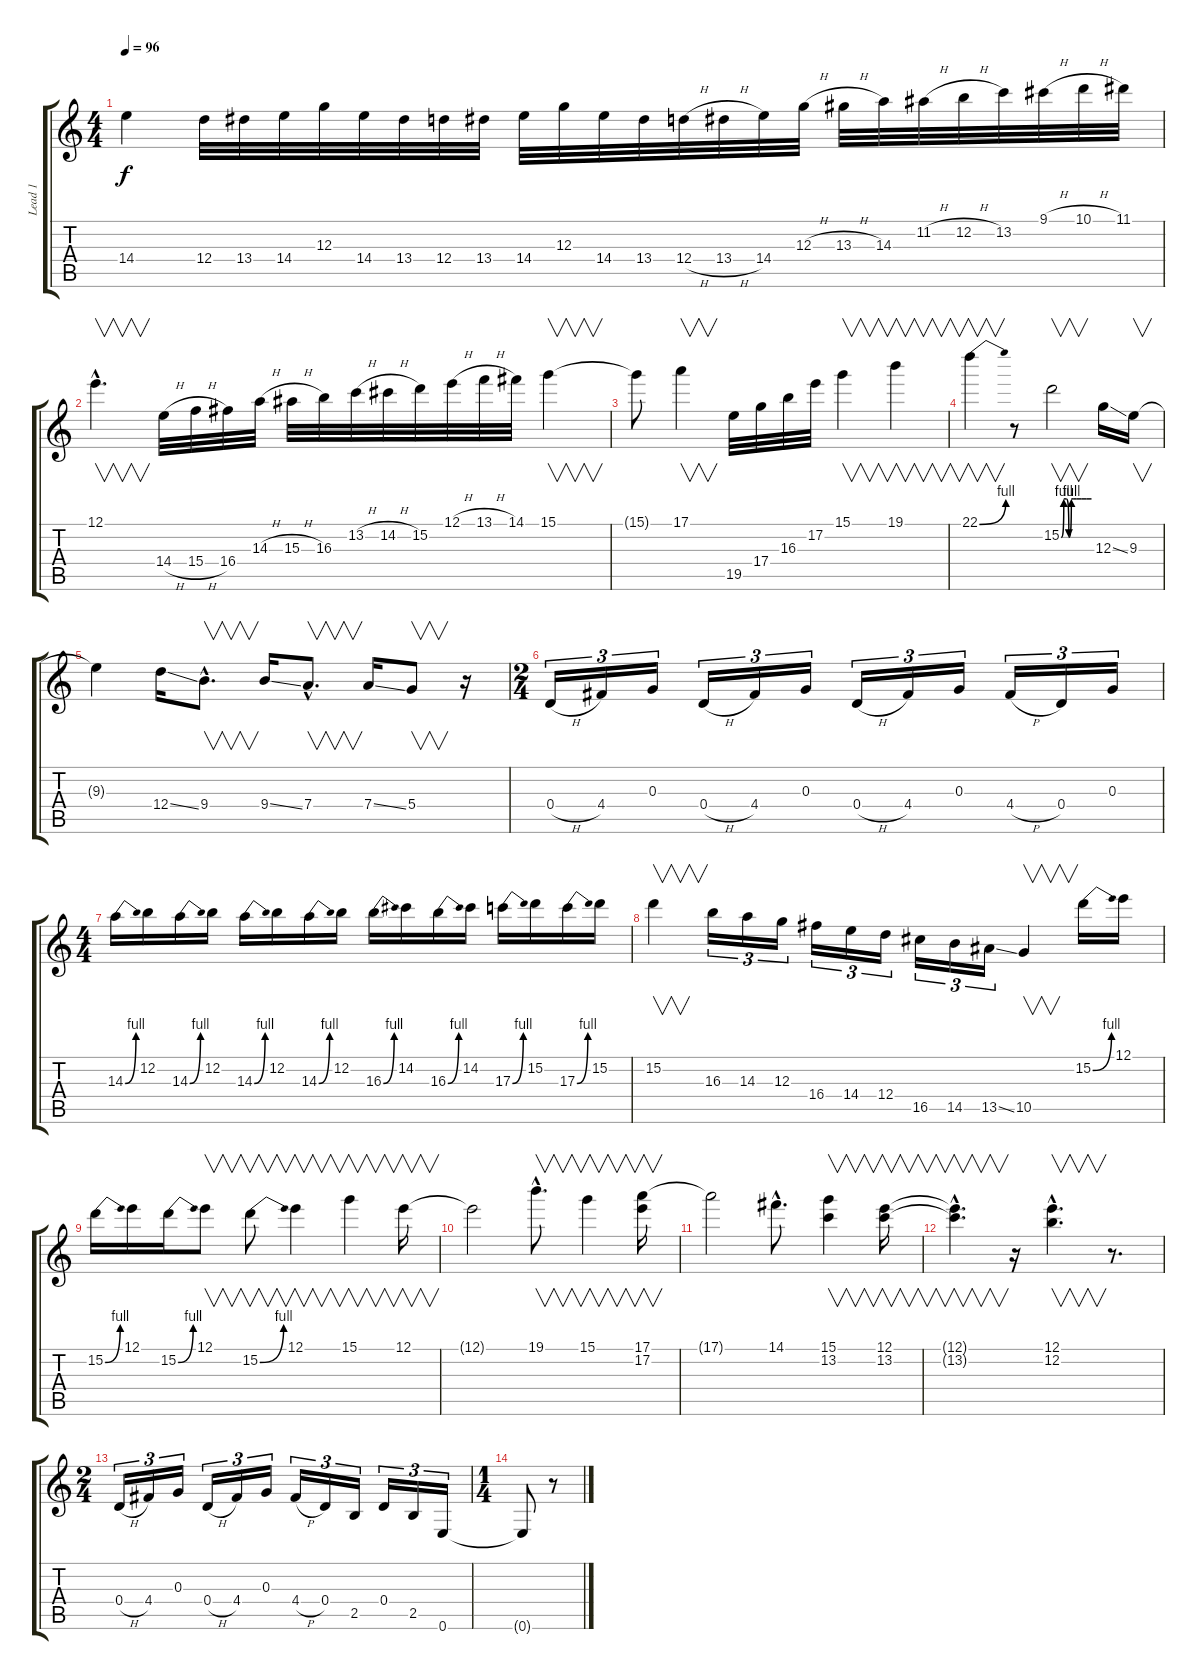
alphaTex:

\track ("Lead 1" "Lead 1") {instrument electricguitarmuted}
\staff {score tabs}
\tuning (E4 B3 G3 D3 A2 E2) {hide}
\ts (4 4)
\tempo 96
\clef g2
\ks c
14.4{t}.4{dy f} 12.4.32 13.4.32 14.4.32 12.3.32 14.4.32 13.4.32 12.4.32 13.4.32 14.4.32 12.3.32 14.4.32 13.4.32 12.4{h}.32 13.4{h}.32 14.4.32 12.3{h}.32 13.3{h}.32 14.3.32 11.2{h}.32 12.2{h}.32 13.2.32 9.1{h}.32 10.1{h}.32 11.1.32 |
12.1{hac}.4{v d} 14.4{h}.32 15.4{h}.32 16.4.32 14.3{h}.32 15.3{h}.32 16.3.32 13.2{h}.32 14.2{h}.32 15.2.32 12.1{h}.32 13.1{h}.32 14.1.32 15.1.4{v} |
15.1{t}.8 17.1.4{v} 19.5.32 17.4.32 16.3.32 17.2.32 15.1.4{v} 19.1.4{v} |
22.1{be (bend 0 0 60 4)}.4{v} r.8 15.2{be (custom 0 0 5 4 10 4 15 0 20 4 25 4 30 4 40 4 50 4 60 4)}.2{v} 12.3{ss}.16 9.3.16{v} |
9.3{t}.4 12.4{ss}.16 9.4{hac}.8{v d} 9.4{ss}.16 7.4{hac}.8{v d} 7.4{ss}.16 5.4.8{v} r.16 |
\ts (2 4)
0.4{h}.16{tu (3 2) instrument electricguitarmuted} 4.4.16{tu (3 2)} 0.3.16{tu (3 2)} 0.4{h}.16{tu (3 2)} 4.4.16{tu (3 2)} 0.3.16{tu (3 2)} 0.4{h}.16{tu (3 2)} 4.4.16{tu (3 2)} 0.3.16{tu (3 2)} 4.4{h}.16{tu (3 2)} 0.4.16{tu (3 2)} 0.3.16{tu (3 2)} |
\ts (4 4)
14.3{be (bend 0 0 60 4)}.16{instrument overdrivenguitar} 12.2.16 14.3{be (bend 0 0 60 4)}.16 12.2.16 14.3{be (bend 0 0 60 4)}.16 12.2.16 14.3{be (bend 0 0 60 4)}.16 12.2.16 16.3{be (bend 0 0 60 4)}.16 14.2.16 16.3{be (bend 0 0 60 4)}.16 14.2.16 17.3{be (bend 0 0 60 4)}.16 15.2.16 17.3{be (bend 0 0 60 4)}.16 15.2.16 |
15.2.4{v} 16.3.16{tu (3 2)} 14.3.16{tu (3 2)} 12.3.16{tu (3 2)} 16.4.16{tu (3 2)} 14.4.16{tu (3 2)} 12.4.16{tu (3 2)} 16.5.16{tu (3 2)} 14.5.16{tu (3 2)} 13.5{ss}.16{tu (3 2)} 10.5.4{v} 15.2{be (bend 0 0 60 4)}.16 12.1.16 |
15.2{be (bend 0 0 60 4)}.16 12.1.16 15.2{be (bend 0 0 60 4)}.16 12.1.8{v} 15.2{be (bend 0 0 60 4)}.8{v} 12.1.4{v} 15.1.4{v} 12.1.16{v} |
12.1{t}.2 19.1{hac}.8{v d} 15.1.4{v} (17.1 17.2).16{v} |
17.1{t}.2 14.1{hac}.8{d} (15.1 13.2).4{v} (12.1 13.2).16{v} |
(12.1{hac t} 13.2{hac t}).4{v d} r.16 (12.1{hac} 12.2{hac}).4{v d} r.8{d} |
\ts (2 4)
0.4{h}.16{tu (3 2) instrument electricguitarmuted} 4.4.16{tu (3 2)} 0.3.16{tu (3 2)} 0.4{h}.16{tu (3 2)} 4.4.16{tu (3 2)} 0.3.16{tu (3 2)} 4.4{h}.16{tu (3 2)} 0.4.16{tu (3 2)} 2.5.16{tu (3 2)} 0.4.16{tu (3 2)} 2.5.16{tu (3 2)} 0.6.16{tu (3 2)} |
\ts (1 4)
0.6{t}.8 r.8
